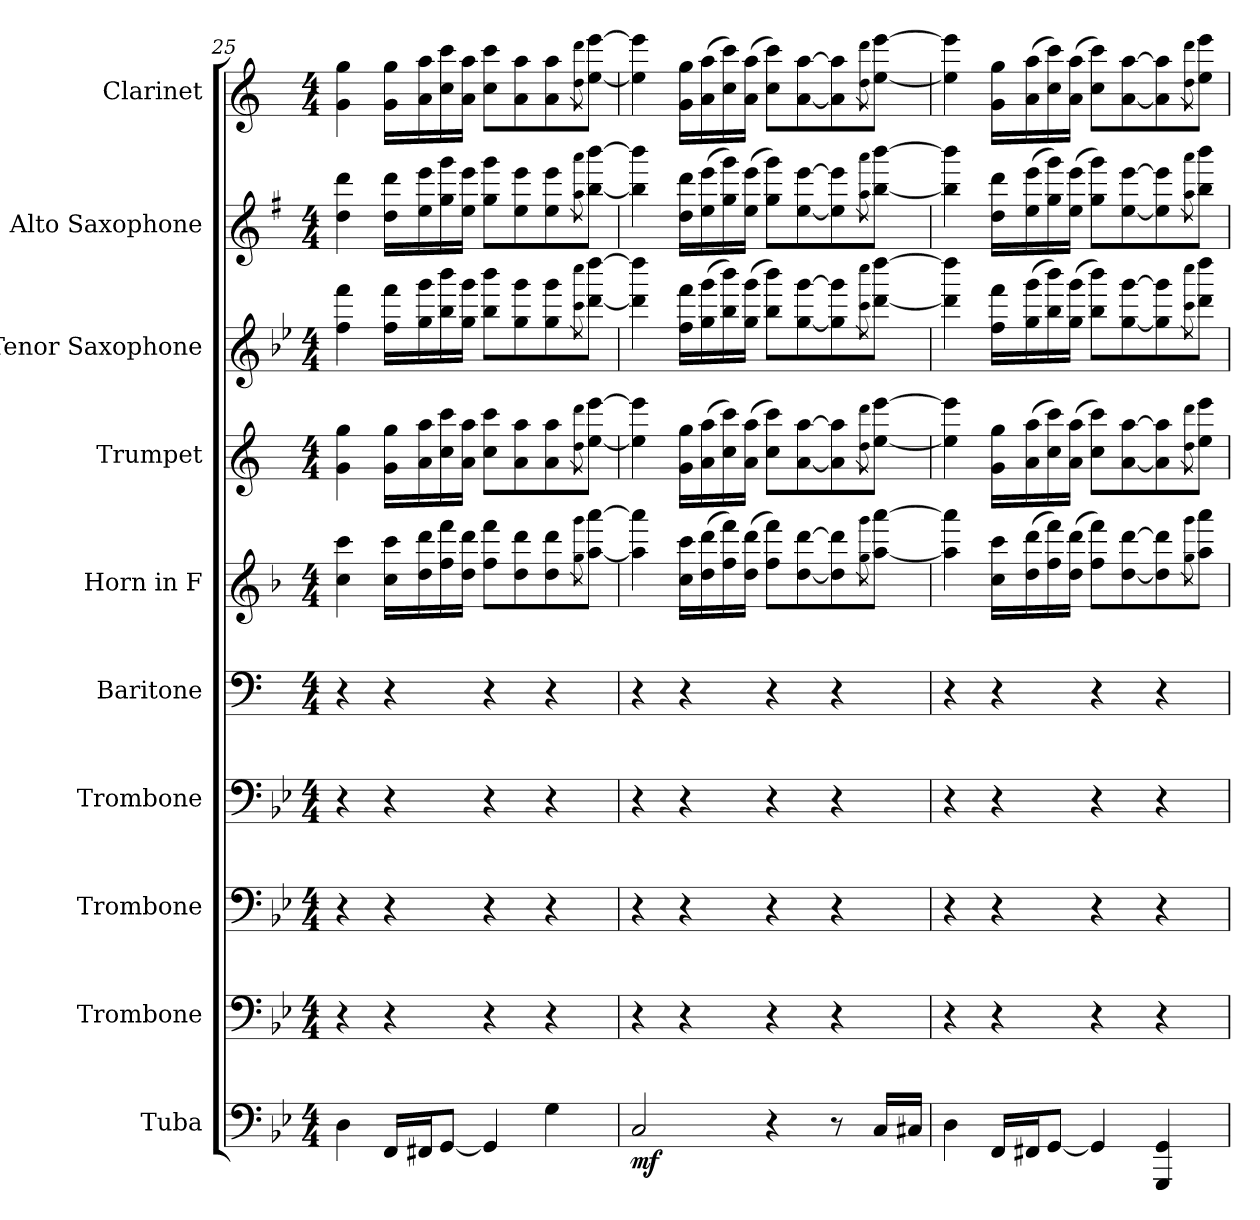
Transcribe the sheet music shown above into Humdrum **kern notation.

**kern	**dynam	**kern	**kern	**kern	**kern	**kern	**kern	**kern	**kern	**kern
*part10	*part10	*part9	*part8	*part7	*part6	*part5	*part4	*part3	*part2	*part1
*staff10	*staff10	*staff9	*staff8	*staff7	*staff6	*staff5	*staff4	*staff3	*staff2	*staff1
*I"Tuba	*	*I"Trombone	*I"Trombone	*I"Trombone	*I"Baritone	*I"Horn in F	*I"Trumpet	*I"Tenor Saxophone	*I"Alto Saxophone	*I"Clarinet
*I'Tba.	*	*I'Trb.	*I'Trb.	*I'Trb.	*I'Baritone	*	*I'Tpt.	*I'T. Sax.	*I'A. Sax.	*I'Cl.
*clefF4	*	*clefF4	*clefF4	*clefF4	*clefF4	*clefG2	*clefG2	*clefG2	*clefG2	*clefG2
*	*	*	*	*	*	*ITrd4c7	*ITrd1c2	*ITrd8c14	*ITrd5c9	*ITrd1c2
*k[b-e-]	*	*k[b-e-]	*k[b-e-]	*k[b-e-]	*k[]	*k[b-e-]	*k[b-e-]	*k[b-e-]	*k[b-e-]	*k[b-e-]
*M4/4	*	*M4/4	*M4/4	*M4/4	*M4/4	*M4/4	*M4/4	*M4/4	*M4/4	*M4/4
=25	=25	=25	=25	=25	=25	=25	=25	=25	=25	=25
4D	.	4r	4r	4r	4r	4f 4ff	4f 4ff	4f 4ff	4f 4ff	4f 4ff
16FFLL	.	4r	4r	4r	4r	16ff 16fLL	16ff 16fLL	16ff 16fLL	16ff 16fLL	16ff 16fLL
16FF#XJ	.	.	.	.	.	16g 16gg	16g 16gg	16g 16gg	16g 16gg	16g 16gg
[8GGJ	.	.	.	.	.	16bb- 16b-	16bb- 16b-	16bb- 16b-	16bb- 16b-	16bb- 16b-
.	.	.	.	.	.	16g 16ggJJ	16g 16ggJJ	16g 16ggJJ	16g 16ggJJ	16g 16ggJJ
4GG]	.	4r	4r	4r	4r	8bb- 8b-L	8bb- 8b-L	8bb- 8b-L	8bb- 8b-L	8bb- 8b-L
.	.	.	.	.	.	8gg 8g	8gg 8g	8gg 8g	8gg 8g	8gg 8g
4G	.	4r	4r	4r	4r	8g 8gg	8g 8gg	8g 8gg	8g 8gg	8g 8gg
.	.	.	.	.	.	8qccc 8qcc	8qccc 8qcc	8qccc 8qcc	8qccc 8qcc	8qccc 8qcc
.	.	.	.	.	.	[8dd [8dddJ	[8dd [8dddJ	[8dd [8dddJ	[8dd [8dddJ	[8dd [8dddJ
=26	=26	=26	=26	=26	=26	=26	=26	=26	=26	=26
!	!LO:DY:b	!	!	!	!	!	!	!	!	!
2C	mf	4r	4r	4r	4r	4dd] 4ddd]	4dd] 4ddd]	4dd] 4ddd]	4dd] 4ddd]	4dd] 4ddd]
.	.	4r	4r	4r	4r	16ff 16fLL	16ff 16fLL	16ff 16fLL	16ff 16fLL	16ff 16fLL
.	.	.	.	.	.	(16g 16gg	(16g 16gg	(16g 16gg	(16g 16gg	(16g 16gg
.	.	.	.	.	.	16bb- 16b-)	16bb- 16b-)	16bb- 16b-)	16bb- 16b-)	16bb- 16b-)
.	.	.	.	.	.	(16g 16ggJJ	(16g 16ggJJ	(16g 16ggJJ	(16g 16ggJJ	(16g 16ggJJ
4r	.	4r	4r	4r	4r	8bb- 8b-L)	8bb- 8b-L)	8bb- 8b-L)	8bb- 8b-L)	8bb- 8b-L)
.	.	.	.	.	.	[8gg [8g	[8gg [8g	[8gg [8g	[8gg [8g	[8gg [8g
8r	.	4r	4r	4r	4r	8gg] 8g]	8gg] 8g]	8gg] 8g]	8gg] 8g]	8gg] 8g]
.	.	.	.	.	.	8qcc 8qccc	8qcc 8qccc	8qcc 8qccc	8qcc 8qccc	8qcc 8qccc
16CLL	.	.	.	.	.	[8dd [8dddJ	[8dd [8dddJ	[8dd [8dddJ	[8dd [8dddJ	[8dd [8dddJ
16C#XJJ	.	.	.	.	.	.	.	.	.	.
=27	=27	=27	=27	=27	=27	=27	=27	=27	=27	=27
4D	.	4r	4r	4r	4r	4dd] 4ddd]	4dd] 4ddd]	4dd] 4ddd]	4dd] 4ddd]	4dd] 4ddd]
16FFLL	.	4r	4r	4r	4r	16ff 16fLL	16ff 16fLL	16ff 16fLL	16ff 16fLL	16ff 16fLL
16FF#XJ	.	.	.	.	.	(16g 16gg	(16g 16gg	(16g 16gg	(16g 16gg	(16g 16gg
[8GGJ	.	.	.	.	.	16bb- 16b-)	16bb- 16b-)	16bb- 16b-)	16bb- 16b-)	16bb- 16b-)
.	.	.	.	.	.	(16g 16ggJJ	(16g 16ggJJ	(16g 16ggJJ	(16g 16ggJJ	(16g 16ggJJ
4GG]	.	4r	4r	4r	4r	8bb- 8b-L)	8bb- 8b-L)	8bb- 8b-L)	8bb- 8b-L)	8bb- 8b-L)
.	.	.	.	.	.	[8gg [8g	[8gg [8g	[8gg [8g	[8gg [8g	[8gg [8g
4GG 4GGG	.	4r	4r	4r	4r	8gg] 8g]	8gg] 8g]	8gg] 8g]	8gg] 8g]	8gg] 8g]
.	.	.	.	.	.	8qcc 8qccc	8qcc 8qccc	8qcc 8qccc	8qcc 8qccc	8qcc 8qccc
.	.	.	.	.	.	8dd 8dddJ	8dd 8dddJ	8dd 8dddJ	8dd 8dddJ	8dd 8dddJ
=	=	=	=	=	=	=	=	=	=	=
*-	*-	*-	*-	*-	*-	*-	*-	*-	*-	*-
